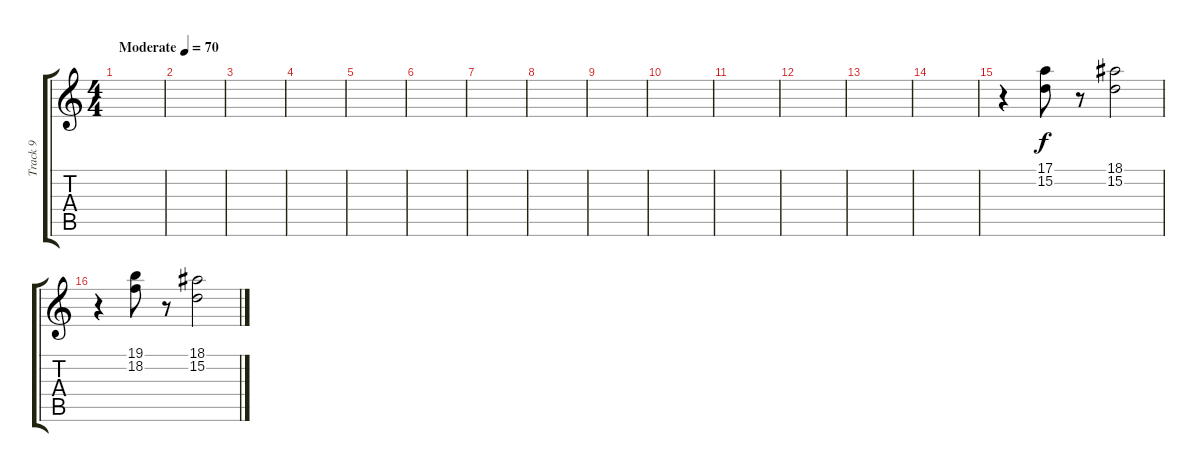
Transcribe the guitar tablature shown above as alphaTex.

\track ("Track 9" "Track 9") {instrument flute}
\staff {score tabs}
\tuning (E4 B3 G3 D3 A2 E2) {hide}
\ts (4 4)
\tempo (70 "Moderate")
\clef g2
\ks c
|
|
|
|
|
|
|
|
|
|
|
|
|
|
r.4 (17.1 15.2).8 r.8 (18.1 15.2).2 |
r.4 (19.1 18.2).8 r.8 (18.1 15.2).2
